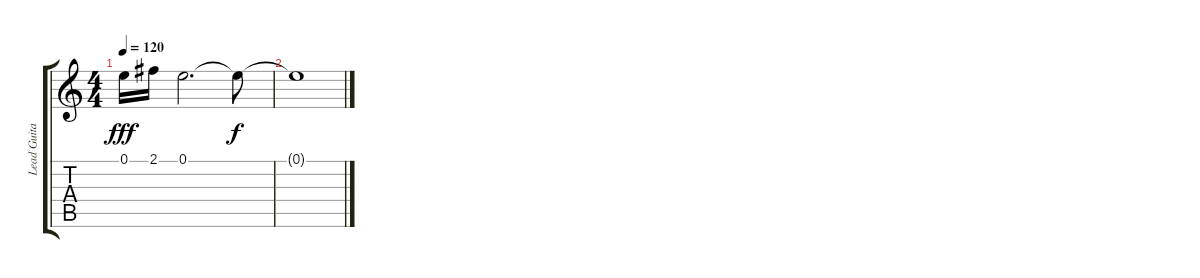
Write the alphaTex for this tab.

\track ("Lead Guitar" "Lead Guita") {instrument acousticguitarsteel}
\staff {score tabs}
\tuning (E4 B3 G3 D3 A2 E2) {hide}
\ts (4 4)
\tempo 120
\clef g2
\ks c
0.1.16{dy fff} 2.1.16 0.1.2{d} 0.1{t}.8{dy f} |
0.1{t}.1
